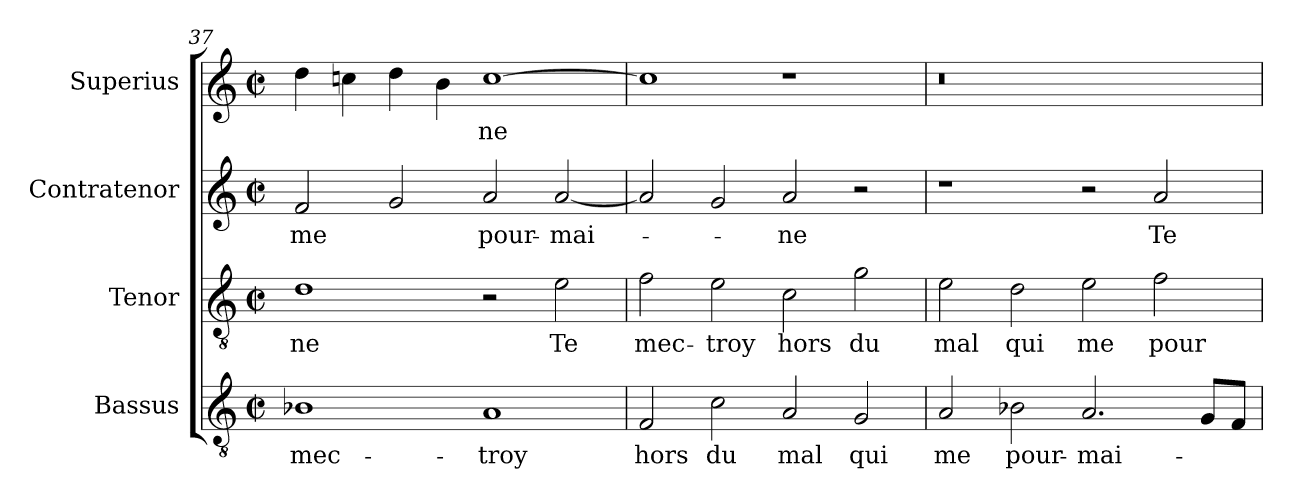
**kern	**text	**kern	**text	**kern	**text	**kern	**text
*part4	*part4	*part3	*part3	*part2	*part2	*part1	*part1
*staff4	*staff4	*staff3	*staff3	*staff2	*staff2	*staff1	*staff1
*I"Bassus	*	*I"Tenor	*	*I"Contratenor	*	*I"Superius	*
*	*	*I'T.	*	*	*	*I'S.	*
*clefGv2	*	*clefGv2	*	*clefG2	*	*clefG2	*
*k[]	*	*k[]	*	*k[]	*	*k[]	*
*C:	*	*C:	*	*C:	*	*C:	*
*M2/2	*	*M2/2	*	*M2/2	*	*M2/2	*
*met(c|)	*	*met(c|)	*	*met(c|)	*	*met(c|)	*
=37	=37	=37	=37	=37	=37	=37	=37
1B-X\	mec-	1d\	-ne	2f/	me	4dd\	.
.	.	.	.	.	.	4ccn\	.
.	.	.	.	2g/	.	4dd\	.
.	.	.	.	.	.	4b\	.
1A/	-troy	2r	.	2a/	pour-	[1cc\	-ne
.	.	2e\	Te	[2a/	-mai-	.	.
=38	=38	=38	=38	=38	=38	=38	=38
2F/	hors	2f\	mec-	2a/]	.	1cc\]	.
2c\	du	2e\	-troy	2g/	.	.	.
2A/	mal	2c\	hors	2a/	-ne	1r	.
2G/	qui	2g\	du	2r	.	.	.
=39	=39	=39	=39	=39	=39	=39	=39
!	!	!	!	!	!	!LO:N:vis=0	!
2A/	me	2e\	mal	1r	.	1r	.
2B-X\	pour-	2d\	qui	.	.	.	.
2.A/	-mai-	2e\	me	2r	.	1ryy	.
.	.	2f\	pour-	2a/	Te	.	.
8G/L	.	.	.	.	.	.	.
8F/J	.	.	.	.	.	.	.
=	=	=	=	=	=	=	=
*-	*-	*-	*-	*-	*-	*-	*-
